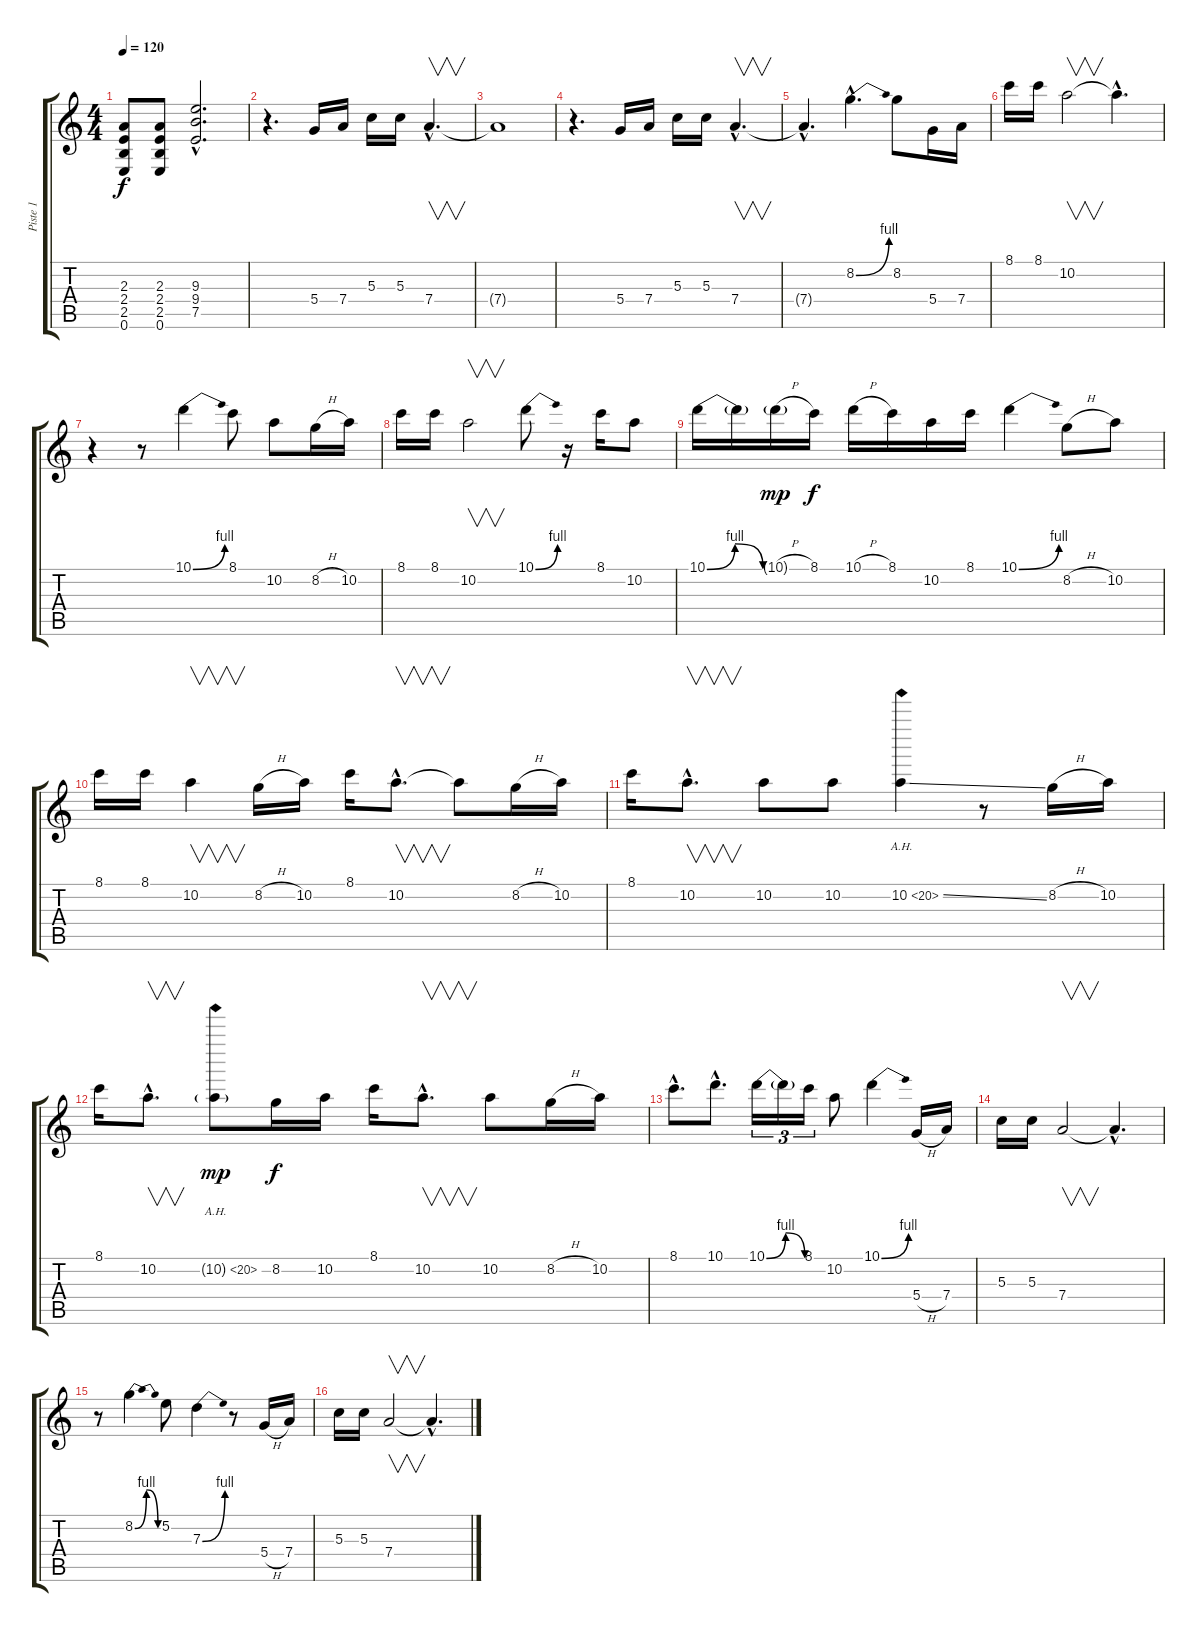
\track ("Piste 1" "Piste 1") {instrument distortionguitar}
\staff {score tabs}
\tuning (E4 B3 G3 D3 A2 E2) {hide}
\ts (4 4)
\tempo 120
\clef g2
\ks c
(2.3 2.4 2.5 0.6).8{dy f} (2.3 2.4 2.5 0.6).8 (9.3{hac} 9.4{hac} 7.5{hac}).2{d} |
r.4{d} 5.4.16 7.4.16 5.3.16 5.3.16 7.4{hac}.4{v d} |
7.4{t}.1 |
r.4{d} 5.4.16 7.4.16 5.3.16 5.3.16 7.4{hac}.4{v d} |
7.4{hac t}.4{d} 8.2{be (bend 0 0 60 4) hac}.4{d} 8.2.8 5.4.16 7.4.16 |
8.1.16 8.1.16 10.2.2{v} 10.2{hac t}.4{d} |
r.4 r.8 10.1{be (bend 0 0 60 4)}.4 8.1.8 10.2.8 8.2{h}.16 10.2.16 |
8.1.16 8.1.16 10.2.2{v} 10.1{be (bend 0 0 60 4)}.8 r.16 8.1.16 10.2.8 |
10.1{be (bendrelease 0 0 30 4 30 4 60 0)}.16 10.1{t}.16 10.1{h g}.16{dy mp} 8.1.16{dy f} 10.1{h}.16 8.1.16 10.2.16 8.1.16 10.1{be (bend 0 0 60 4)}.4 8.2{h}.8 10.2.8 |
8.1.16 8.1.16 10.2.4{v} 8.2{h}.16 10.2.16 8.1.16 10.2{hac}.8{v d} 10.2{t}.8 8.2{h}.16 10.2.16 |
8.1.16 10.2{hac}.8{v d} 10.2.8 10.2.8 10.2{ah 10 ss}.4 r.8 8.2{h}.16 10.2.16 |
8.1.16 10.2{hac}.8{v d} 10.2{ah 10 g}.8{dy mp} 8.2.16{dy f} 10.2.16 8.1.16 10.2{hac}.8{v d} 10.2.8 8.2{h}.16 10.2.16 |
8.1{hac}.8{d} 10.1{hac}.8{d} 10.1{be (bendrelease 0 0 30 4 30 4 60 0)}.16{tu (3 2)} 10.1{t}.16{tu (3 2)} 8.1.16{tu (3 2)} 10.2.8 10.1{be (bend 0 0 60 4)}.4 5.4{h}.16 7.4.16 |
5.3.16{volume 9} 5.3.16 7.4.2{v} 7.4{hac t}.4{d} |
r.8 8.2{be (bendrelease 0 0 30 4 30 4 60 0)}.4 5.2.8 7.3{be (bend 0 0 60 4)}.4 r.8 5.4{h}.16 7.4.16 |
5.3.16 5.3.16 7.4.2{v} 7.4{hac t}.4{d}
